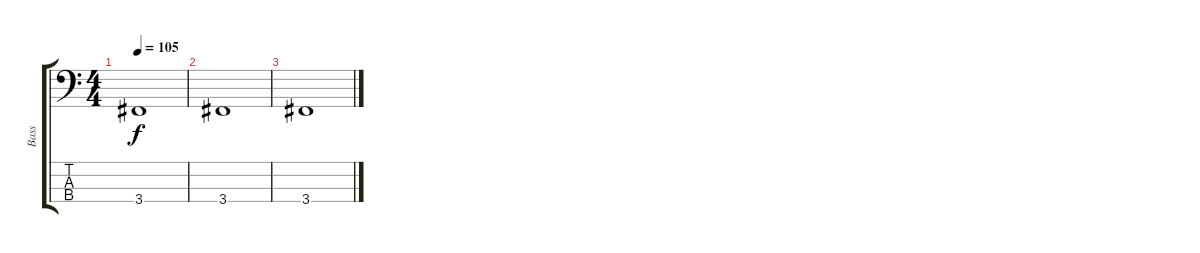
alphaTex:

\track ("Bass" "Bass") {instrument electricbassfinger}
\staff {score tabs}
\tuning (Gb2 Db2 Ab1 Eb1) {hide}
\ts (4 4)
\tempo 105
\clef f4
\ks c
3.4.1{dy f volume 4} |
3.4.1 |
3.4.1
